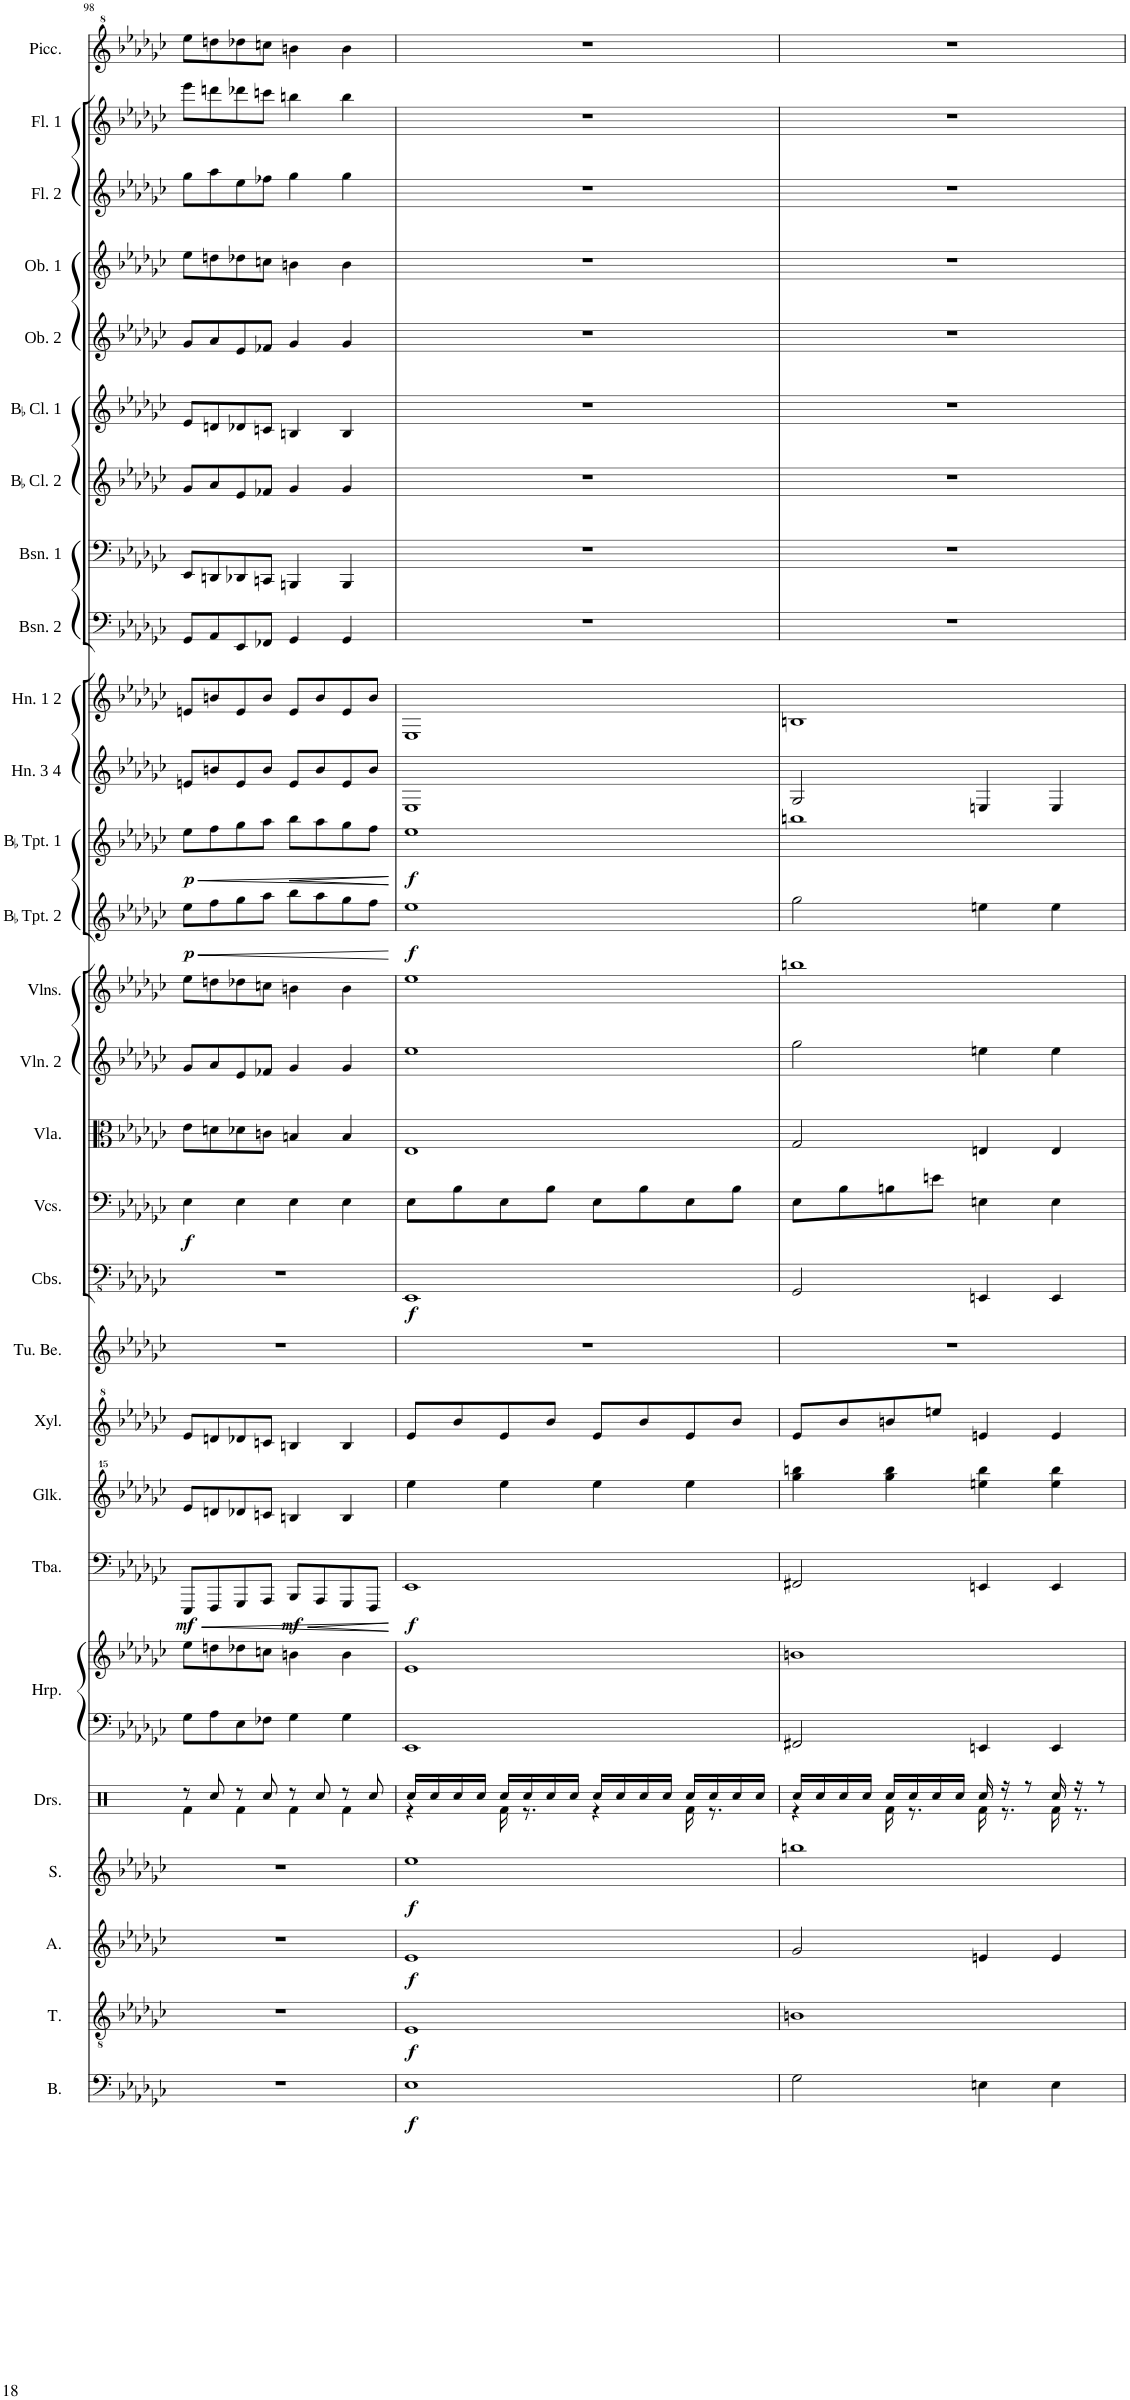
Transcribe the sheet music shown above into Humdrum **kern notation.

**kern	**dynam	**kern	**dynam	**kern	**dynam	**kern	**dynam	**kern	**kern	**kern	**kern	**dynam	**kern	**kern	**kern	**kern	**dynam	**kern	**dynam	**kern	**kern	**kern	**kern	**dynam	**kern	**dynam	**kern	**kern	**kern	**kern	**kern	**kern	**kern	**kern	**kern	**kern	**kern
*part28	*part28	*part27	*part27	*part26	*part26	*part25	*part25	*part24	*part23	*part23	*part22	*part22	*part21	*part20	*part19	*part18	*part18	*part17	*part17	*part16	*part15	*part14	*part13	*part13	*part12	*part12	*part11	*part10	*part9	*part8	*part7	*part6	*part5	*part4	*part3	*part2	*part1
*staff29	*staff29	*staff28	*staff28	*staff27	*staff27	*staff26	*staff26	*staff25	*staff24	*staff23	*staff22	*staff22	*staff21	*staff20	*staff19	*staff18	*staff18	*staff17	*staff17	*staff16	*staff15	*staff14	*staff13	*staff13	*staff12	*staff12	*staff11	*staff10	*staff9	*staff8	*staff7	*staff6	*staff5	*staff4	*staff3	*staff2	*staff1
*I"Bass	*	*I"Tenor	*	*I"Alto	*	*I"Soprano	*	*I"Drumset	*I"Harp	*	*I"Tuba	*	*I"Glockenspiel	*I"Xylophone	*I"Tubular Bells	*I"Contrabass	*	*I"Violoncellos	*	*I"Viola	*I"Violin 2	*I"Violin 1	*I"BaccidentalFlat Trumpet 2	*	*I"BaccidentalFlat Trumpet 1	*	*I"Horn 3 4	*I"Horn 1 2	*I"Bassoon 2	*I"Bassoon 1	*I"BaccidentalFlat Clarinet 2	*I"BaccidentalFlat Clarinet 1	*I"Oboe 2	*I"Oboe 1	*I"Flute 2	*I"Flute 1	*I"Piccolo
*I'B.	*	*I'T.	*	*I'A.	*	*I'S.	*	*I'Drs.	*I'Hrp.	*	*I'Tba.	*	*I'Glk.	*I'Xyl.	*I'Tu. Be.	*I'Cbs.	*	*I'Vcs.	*	*I'Vla.	*I'Vln. 2	*I'Vln. 1	*I'BaccidentalFlat Tpt. 2	*	*I'BaccidentalFlat Tpt. 1	*	*I'Hn. 3 4	*I'Hn. 1 2	*I'Bsn. 2	*I'Bsn. 1	*I'BaccidentalFlat Cl. 2	*I'BaccidentalFlat Cl. 1	*I'Ob. 2	*I'Ob. 1	*I'Fl. 2	*I'Fl. 1	*I'Picc.
!!LO:PB:g=z
*clefF4	*	*clefGv2	*	*clefG2	*	*clefG2	*	*clefX	*clefF4	*clefG2	*clefF4	*	*clefG^^2	*clefG^2	*clefG2	*clefFv4	*	*clefF4	*	*clefC3	*clefG2	*clefG2	*clefG2	*	*clefG2	*	*clefG2	*clefG2	*clefF4	*clefF4	*clefG2	*clefG2	*clefG2	*clefG2	*clefG2	*clefG2	*clefG^2
*	*	*	*	*	*	*	*	*	*	*	*	*	*	*	*	*	*	*	*	*	*	*	*ITrd1c2	*	*ITrd1c2	*	*ITrd4c7	*ITrd4c7	*	*	*ITrd1c2	*ITrd1c2	*	*	*	*	*ITrd-7c-12
*k[b-e-a-d-g-c-]	*	*k[b-e-a-d-g-c-]	*	*k[b-e-a-d-g-c-]	*	*k[b-e-a-d-g-c-]	*	*k[]	*k[b-e-a-d-g-c-]	*k[b-e-a-d-g-c-]	*k[b-e-a-d-g-c-]	*	*k[b-e-a-d-g-c-]	*k[b-e-a-d-g-c-]	*k[b-e-a-d-g-c-]	*k[b-e-a-d-g-c-]	*	*k[b-e-a-d-g-c-]	*	*k[b-e-a-d-g-c-]	*k[b-e-a-d-g-c-]	*k[b-e-a-d-g-c-]	*k[b-e-a-d-g-c-]	*	*k[b-e-a-d-g-c-]	*	*k[b-e-a-d-g-c-]	*k[b-e-a-d-g-c-]	*k[b-e-a-d-g-c-]	*k[b-e-a-d-g-c-]	*k[b-e-a-d-g-c-]	*k[b-e-a-d-g-c-]	*k[b-e-a-d-g-c-]	*k[b-e-a-d-g-c-]	*k[b-e-a-d-g-c-]	*k[b-e-a-d-g-c-]	*k[b-e-a-d-g-c-]
*M4/4	*	*M4/4	*	*M4/4	*	*M4/4	*	*M4/4	*M4/4	*M4/4	*M4/4	*	*M4/4	*M4/4	*M4/4	*M4/4	*	*M4/4	*	*M4/4	*M4/4	*M4/4	*M4/4	*	*M4/4	*	*M4/4	*M4/4	*M4/4	*M4/4	*M4/4	*M4/4	*M4/4	*M4/4	*M4/4	*M4/4	*M4/4
=98	=98	=98	=98	=98	=98	=98	=98	=98	=98	=98	=98	=98	=98	=98	=98	=98	=98	=98	=98	=98	=98	=98	=98	=98	=98	=98	=98	=98	=98	=98	=98	=98	=98	=98	=98	=98	=98
*	*	*	*	*	*	*	*	*^	*	*	*	*	*	*	*	*	*	*	*	*	*	*	*	*	*	*	*	*	*	*	*	*	*	*	*	*	*
!	!	!	!	!	!	!	!	!	!	!	!	!	!LO:HP:b	!	!	!	!	!	!	!	!	!	!	!	!LO:HP:b	!	!LO:HP:b	!	!	!	!	!	!	!	!	!	!	!
!	!	!	!	!	!	!	!	!	!	!	!	!	!LO:DY:n=1:b	!	!	!	!	!	!	!LO:DY:b	!	!	!	!	!LO:DY:n=1:b	!	!LO:DY:n=1:b	!	!	!	!	!	!	!	!	!	!	!
1r	.	1r	.	1r	.	1r	.	8r	4Rf\	8G-\L	8ee-\L	8EEE-/L	< mf	8eee-/L	8ee-/L	1r	1r	.	4E-\	f	8e-\L	8g-/L	8ee-\L	8ee-\L	< p	8ee-\L	< p	8en/L	8en/L	8GG-/L	8EE-/L	8g-/L	8e-/L	8g-/L	8ee-\L	8gg-\L	8eee-\L	8eee-\L
.	.	.	.	.	.	.	.	8Rcc/	.	8A-\	8ddn\	8FFF/	.	8dddn/	8ddn/	.	.	.	.	.	8dn\	8a-/	8ddn\	8ff\	.	8ff\	.	8bn/	8bn/	8AA-/	8DDn/	8a-/	8dn/	8a-/	8ddn\	8aa-\	8dddn\	8dddn\
.	.	.	.	.	.	.	.	8r	4Rf\	8E-\	8dd-X\	8GGG-/	.	8ddd-X/	8dd-X/	.	.	.	4E-\	.	8d-X\	8e-/	8dd-X\	8gg-\	.	8gg-\	.	8e/	8e/	8EE-/	8DD-X/	8e-/	8d-X/	8e-/	8dd-X\	8ee-\	8ddd-X\	8ddd-X\
.	.	.	.	.	.	.	.	8Rcc/	.	8F-X\J	8ccn\J	8AAA-/J	.	8cccn/J	8ccn/J	.	.	.	.	.	8cn\J	8f-X/J	8ccn\J	8aa-\J	.	8aa-\J	.	8b/J	8b/J	8FF-X/J	8CCn/J	8f-X/J	8cn/J	8f-X/J	8ccn\J	8ff-X\J	8cccn\J	8cccn\J
!	!	!	!	!	!	!	!	!	!	!	!	!	!LO:HP:b	!	!	!	!	!	!	!	!	!	!	!	!	!	!LO:HP:b	!	!	!	!	!	!	!	!	!	!	!
!	!	!	!	!	!	!	!	!	!	!	!	!	!LO:DY:n=2:b	!	!	!	!	!	!	!	!	!	!	!	!	!	!	!	!	!	!	!	!	!	!	!	!	!
.	.	.	.	.	.	.	.	8r	4Rf\	4G-\	4bn\	8BBB-/L	< mf	4bbn/	4bn/	.	.	.	4E-\	.	4Bn/	4g-/	4bn\	8bb-\L	.	8bb-\L	<	8e/L	8e/L	4GG-/	4BBBn/	4g-/	4Bn/	4g-/	4bn\	4gg-\	4bbn\	4bbn\
.	.	.	.	.	.	.	.	8Rcc/	.	.	.	8AAA-/	.	.	.	.	.	.	.	.	.	.	.	8aa-\	.	8aa-\	.	8b/	8b/	.	.	.	.	.	.	.	.	.
.	.	.	.	.	.	.	.	8r	4Rf\	4G-\	4b\	8GGG-/	.	4bb/	4b/	.	.	.	4E-\	.	4B/	4g-/	4b\	8gg-\	.	8gg-\	.	8e/	8e/	4GG-/	4BBB/	4g-/	4B/	4g-/	4b\	4gg-\	4bb\	4bb\
.	.	.	.	.	.	.	.	8Rcc/	.	.	.	8FFF/J	.	.	.	.	.	.	.	.	.	.	.	8ff\J	.	8ff\J	.	8b/J	8b/J	.	.	.	.	.	.	.	.	.
*	*	*	*	*	*	*	*	*v	*v	*	*	*	*	*	*	*	*	*	*	*	*	*	*	*	*	*	*	*	*	*	*	*	*	*	*	*	*	*
.	.	.	.	.	.	.	.	.	.	.	.	[ [	.	.	.	.	.	.	.	.	.	.	.	[	.	[ [	.	.	.	.	.	.	.	.	.	.	.
=99	=99	=99	=99	=99	=99	=99	=99	=99	=99	=99	=99	=99	=99	=99	=99	=99	=99	=99	=99	=99	=99	=99	=99	=99	=99	=99	=99	=99	=99	=99	=99	=99	=99	=99	=99	=99	=99
*	*	*	*	*	*	*	*	*^	*	*	*	*	*	*	*	*	*	*	*	*	*	*	*	*	*	*	*	*	*	*	*	*	*	*	*	*	*
!	!LO:DY:b	!	!LO:DY:b	!	!LO:DY:b	!	!LO:DY:b	!	!	!	!	!	!LO:DY:b	!	!	!	!	!LO:DY:b	!	!	!	!	!	!	!LO:DY:b	!	!LO:DY:b	!	!	!	!	!	!	!	!	!	!	!
1E-	f	1E-	f	1e-	f	1ee-	f	16Rcc/LL	4r	1EE-	1e-	1EE-	f	4eeee-\	8ee-/L	1r	1EEE-	f	8E-\L	.	1E-	1ee-	1ee-	1ee-	f	1ee-	f	1E-	1E-	1r	1r	1r	1r	1r	1r	1r	1r	1r
.	.	.	.	.	.	.	.	16Rcc/	.	.	.	.	.	.	.	.	.	.	.	.	.	.	.	.	.	.	.	.	.	.	.	.	.	.	.	.	.	.
.	.	.	.	.	.	.	.	16Rcc/	.	.	.	.	.	.	8bb-/	.	.	.	8B-\	.	.	.	.	.	.	.	.	.	.	.	.	.	.	.	.	.	.	.
.	.	.	.	.	.	.	.	16Rcc/JJ	.	.	.	.	.	.	.	.	.	.	.	.	.	.	.	.	.	.	.	.	.	.	.	.	.	.	.	.	.	.
.	.	.	.	.	.	.	.	16Rcc/LL	16Rf\	.	.	.	.	4eeee-\	8ee-/	.	.	.	8E-\	.	.	.	.	.	.	.	.	.	.	.	.	.	.	.	.	.	.	.
.	.	.	.	.	.	.	.	16Rcc/	8.r	.	.	.	.	.	.	.	.	.	.	.	.	.	.	.	.	.	.	.	.	.	.	.	.	.	.	.	.	.
.	.	.	.	.	.	.	.	16Rcc/	.	.	.	.	.	.	8bb-/J	.	.	.	8B-\J	.	.	.	.	.	.	.	.	.	.	.	.	.	.	.	.	.	.	.
.	.	.	.	.	.	.	.	16Rcc/JJ	.	.	.	.	.	.	.	.	.	.	.	.	.	.	.	.	.	.	.	.	.	.	.	.	.	.	.	.	.	.
.	.	.	.	.	.	.	.	16Rcc/LL	4r	.	.	.	.	4eeee-\	8ee-/L	.	.	.	8E-\L	.	.	.	.	.	.	.	.	.	.	.	.	.	.	.	.	.	.	.
.	.	.	.	.	.	.	.	16Rcc/	.	.	.	.	.	.	.	.	.	.	.	.	.	.	.	.	.	.	.	.	.	.	.	.	.	.	.	.	.	.
.	.	.	.	.	.	.	.	16Rcc/	.	.	.	.	.	.	8bb-/	.	.	.	8B-\	.	.	.	.	.	.	.	.	.	.	.	.	.	.	.	.	.	.	.
.	.	.	.	.	.	.	.	16Rcc/JJ	.	.	.	.	.	.	.	.	.	.	.	.	.	.	.	.	.	.	.	.	.	.	.	.	.	.	.	.	.	.
.	.	.	.	.	.	.	.	16Rcc/LL	16Rf\	.	.	.	.	4eeee-\	8ee-/	.	.	.	8E-\	.	.	.	.	.	.	.	.	.	.	.	.	.	.	.	.	.	.	.
.	.	.	.	.	.	.	.	16Rcc/	8.r	.	.	.	.	.	.	.	.	.	.	.	.	.	.	.	.	.	.	.	.	.	.	.	.	.	.	.	.	.
.	.	.	.	.	.	.	.	16Rcc/	.	.	.	.	.	.	8bb-/J	.	.	.	8B-\J	.	.	.	.	.	.	.	.	.	.	.	.	.	.	.	.	.	.	.
.	.	.	.	.	.	.	.	16Rcc/JJ	.	.	.	.	.	.	.	.	.	.	.	.	.	.	.	.	.	.	.	.	.	.	.	.	.	.	.	.	.	.
=100	=100	=100	=100	=100	=100	=100	=100	=100	=100	=100	=100	=100	=100	=100	=100	=100	=100	=100	=100	=100	=100	=100	=100	=100	=100	=100	=100	=100	=100	=100	=100	=100	=100	=100	=100	=100	=100	=100
2G-\	.	1Bn	.	2g-/	.	1bbn	.	16Rcc/LL	4r	2FF#X/	1bn	2FF#X/	.	4gggg-\ 4bbbbn\	8ee-/L	1r	2GGG-/	.	8E-\L	.	2G-/	2gg-\	1bbn	2gg-\	.	1bbn	.	2G-/	1Bn	1r	1r	1r	1r	1r	1r	1r	1r	1r
.	.	.	.	.	.	.	.	16Rcc/	.	.	.	.	.	.	.	.	.	.	.	.	.	.	.	.	.	.	.	.	.	.	.	.	.	.	.	.	.	.
.	.	.	.	.	.	.	.	16Rcc/	.	.	.	.	.	.	8bb-/	.	.	.	8B-\	.	.	.	.	.	.	.	.	.	.	.	.	.	.	.	.	.	.	.
.	.	.	.	.	.	.	.	16Rcc/JJ	.	.	.	.	.	.	.	.	.	.	.	.	.	.	.	.	.	.	.	.	.	.	.	.	.	.	.	.	.	.
.	.	.	.	.	.	.	.	16Rcc/LL	16Rf\	.	.	.	.	4gggg-\ 4bbbb\	8bbn/	.	.	.	8Bn\	.	.	.	.	.	.	.	.	.	.	.	.	.	.	.	.	.	.	.
.	.	.	.	.	.	.	.	16Rcc/	8.r	.	.	.	.	.	.	.	.	.	.	.	.	.	.	.	.	.	.	.	.	.	.	.	.	.	.	.	.	.
.	.	.	.	.	.	.	.	16Rcc/	.	.	.	.	.	.	8eeen/J	.	.	.	8en\J	.	.	.	.	.	.	.	.	.	.	.	.	.	.	.	.	.	.	.
.	.	.	.	.	.	.	.	16Rcc/JJ	.	.	.	.	.	.	.	.	.	.	.	.	.	.	.	.	.	.	.	.	.	.	.	.	.	.	.	.	.	.
4En\	.	.	.	4en/	.	.	.	16Rcc/	16Rf\	4EEn/	.	4EEn/	.	4eeeen\ 4bbbb\	4een/	.	4EEEn/	.	4En\	.	4En/	4een\	.	4een\	.	.	.	4En/	.	.	.	.	.	.	.	.	.	.
.	.	.	.	.	.	.	.	16r	8.r	.	.	.	.	.	.	.	.	.	.	.	.	.	.	.	.	.	.	.	.	.	.	.	.	.	.	.	.	.
.	.	.	.	.	.	.	.	8r	.	.	.	.	.	.	.	.	.	.	.	.	.	.	.	.	.	.	.	.	.	.	.	.	.	.	.	.	.	.
4E\	.	.	.	4e/	.	.	.	16Rcc/	16Rf\	4EE/	.	4EE/	.	4eeee\ 4bbbb\	4ee/	.	4EEE/	.	4E\	.	4E/	4ee\	.	4ee\	.	.	.	4E/	.	.	.	.	.	.	.	.	.	.
.	.	.	.	.	.	.	.	16r	8.r	.	.	.	.	.	.	.	.	.	.	.	.	.	.	.	.	.	.	.	.	.	.	.	.	.	.	.	.	.
.	.	.	.	.	.	.	.	8r	.	.	.	.	.	.	.	.	.	.	.	.	.	.	.	.	.	.	.	.	.	.	.	.	.	.	.	.	.	.
*	*	*	*	*	*	*	*	*v	*v	*	*	*	*	*	*	*	*	*	*	*	*	*	*	*	*	*	*	*	*	*	*	*	*	*	*	*	*	*
=	=	=	=	=	=	=	=	=	=	=	=	=	=	=	=	=	=	=	=	=	=	=	=	=	=	=	=	=	=	=	=	=	=	=	=	=	=
*-	*-	*-	*-	*-	*-	*-	*-	*-	*-	*-	*-	*-	*-	*-	*-	*-	*-	*-	*-	*-	*-	*-	*-	*-	*-	*-	*-	*-	*-	*-	*-	*-	*-	*-	*-	*-	*-
